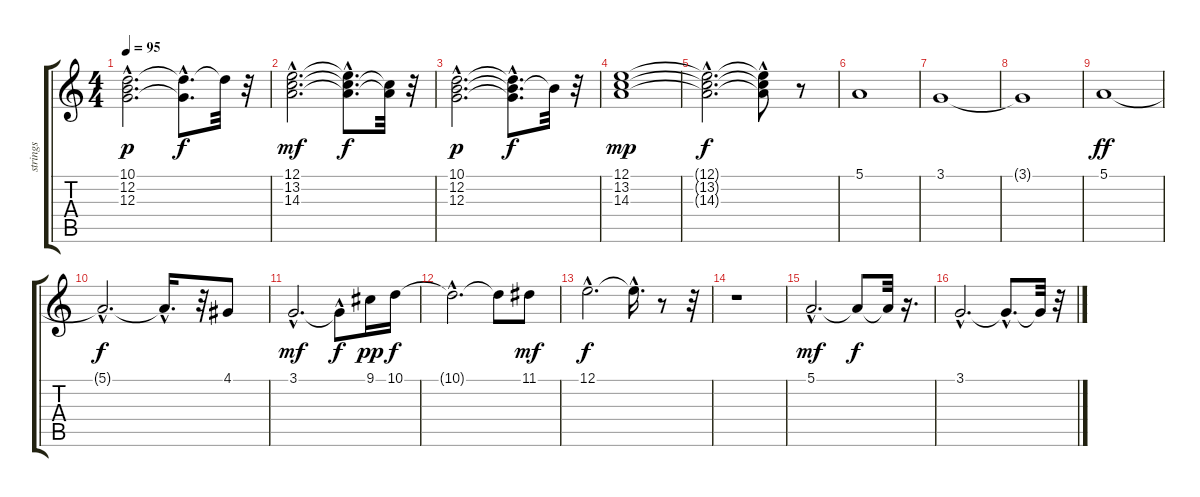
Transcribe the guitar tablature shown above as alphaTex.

\track ("strings" "strings") {instrument stringensemble2}
\staff {score tabs}
\tuning (E4 B3 G3 D3 A2 E2) {hide}
\ts (4 4)
\tempo 95
\clef g2
\ks c
(10.1{hac} 12.2 12.3{hac}).2{d dy p} (10.1{hac t} 12.3{hac t}).8{d dy f} 10.1{t}.32 r.32 |
(12.1{hac} 13.2{hac} 14.3{hac}).2{d dy mf} (12.1{hac t} 13.2{hac t} 14.3{hac t}).8{d dy f} (13.2{t} 14.3{t}).32 r.32 |
(10.1{hac} 12.2{hac} 12.3{hac}).2{d dy p} (10.1{t} 12.2{hac t} 12.3{hac t}).8{d dy f} 12.2{t}.32 r.32 |
(12.1 13.2 14.3).1{dy mp} |
(12.1{hac t} 13.2{hac t} 14.3{hac t}).2{d dy f} (12.1{hac t} 13.2{t} 14.3{hac t}).8 r.8 |
5.1.1{instrument stringensemble2} |
3.1.1 |
3.1{t}.1 |
5.1.1{dy ff} |
5.1{hac t}.2{d dy f} 5.1{hac t}.16{d} r.32 4.1.8 |
3.1{hac}.2{d dy mf} 3.1{hac t}.8{dy f} 9.1.16{dy pp} 10.1.16{dy f} |
10.1{hac t}.2{d} 10.1{t}.8 11.1.8{dy mf} |
12.1{hac}.2{d dy f} 12.1{hac t}.16{d} r.8 r.32 |
r.1 |
5.1{hac}.2{d dy mf} 5.1{t}.8{dy f} 5.1{t}.32 r.16{d} |
3.1{hac}.2{d} 3.1{hac t}.8{d} 3.1{t}.32 r.32
